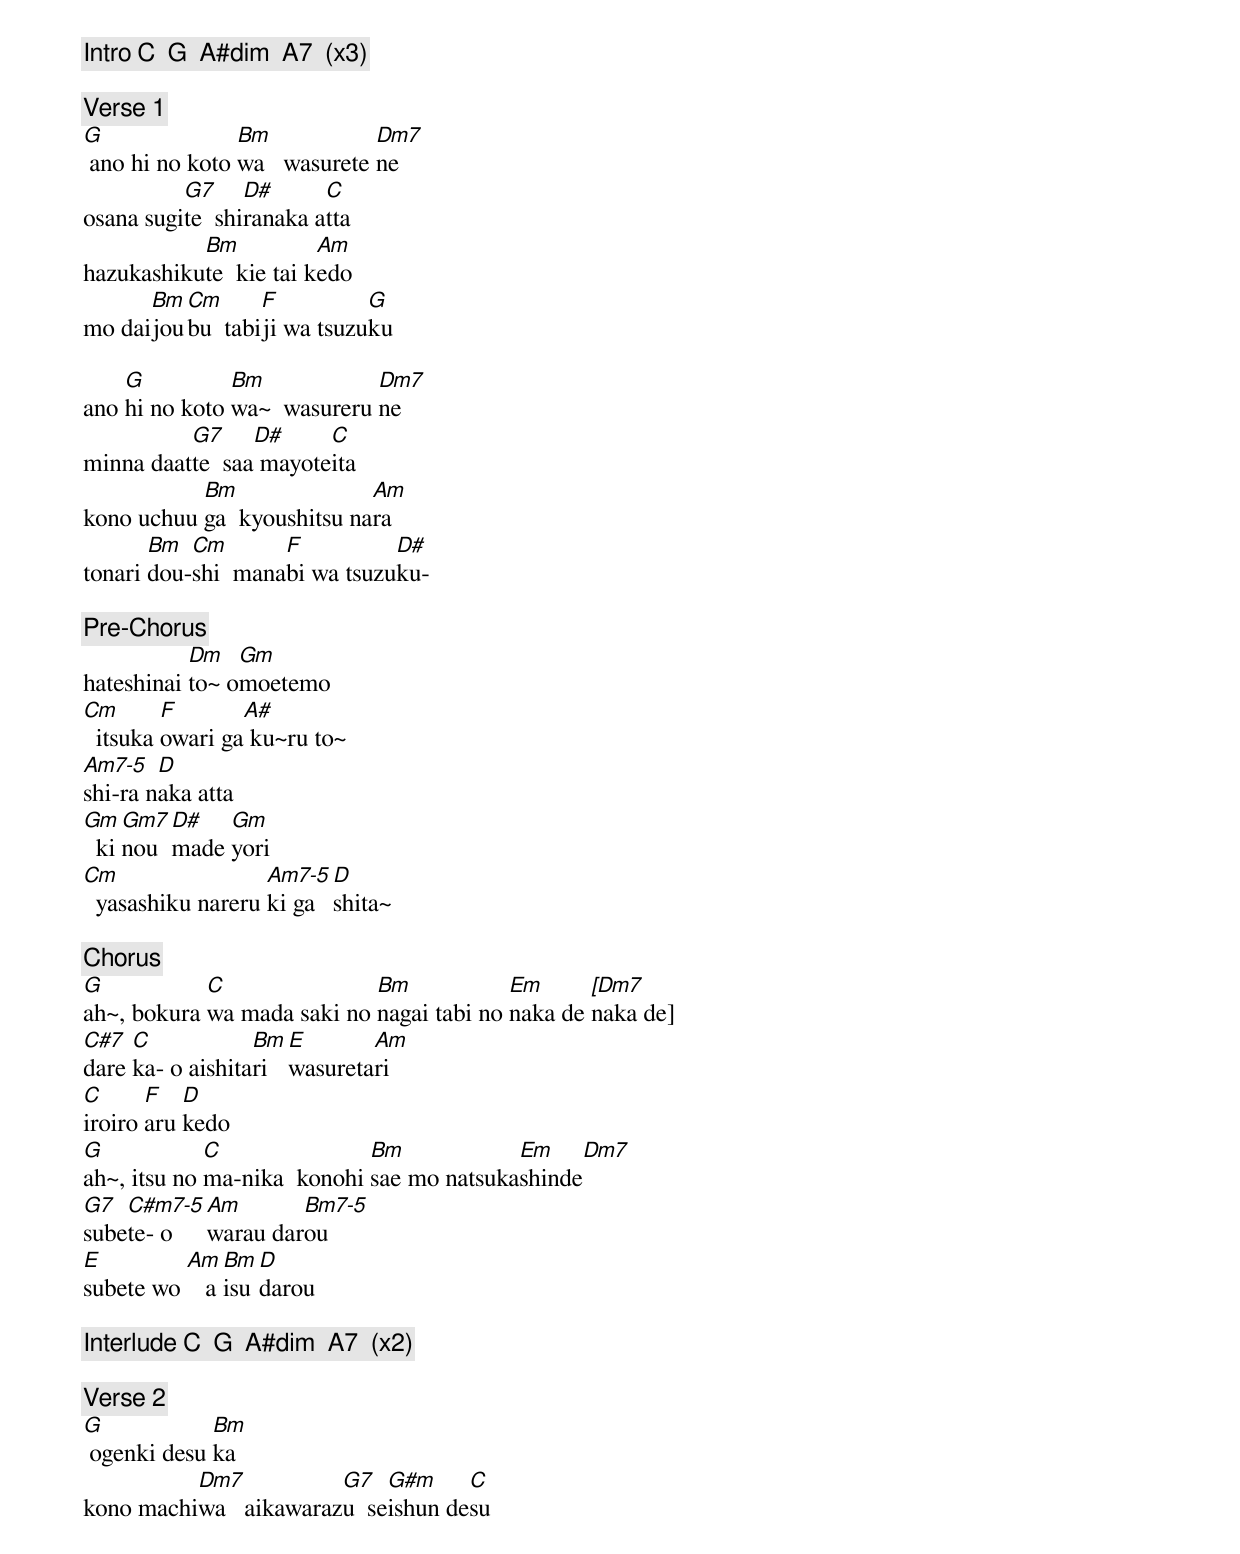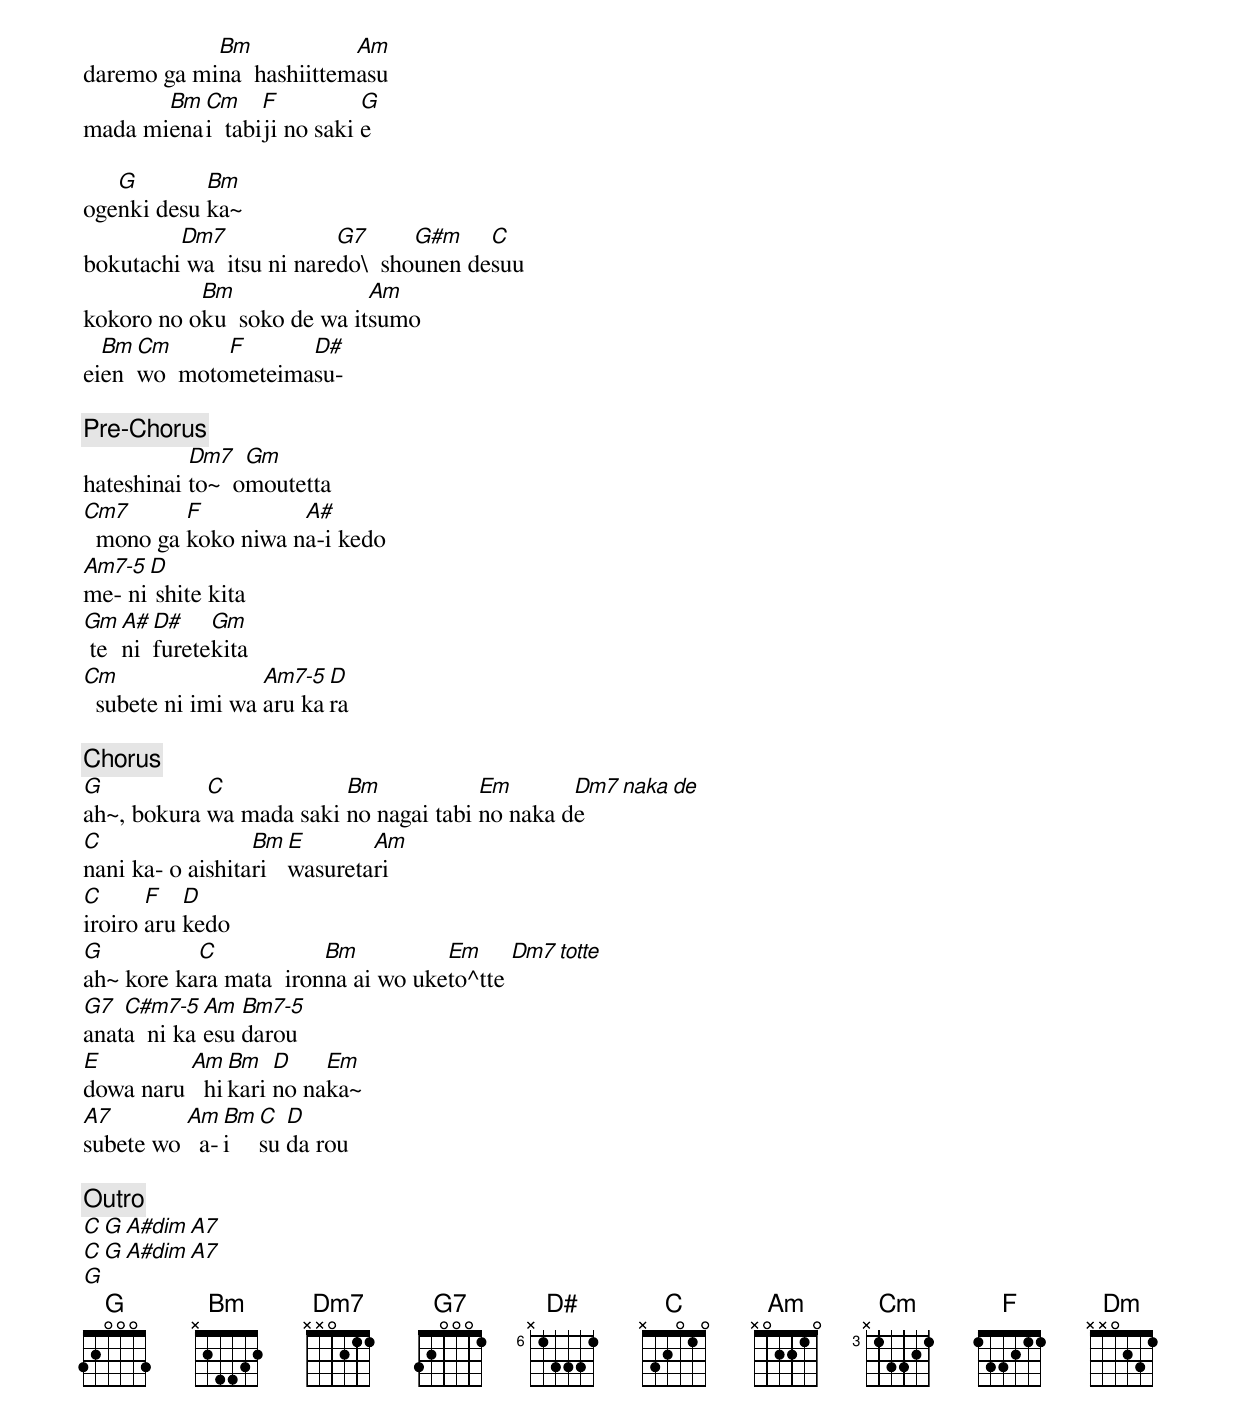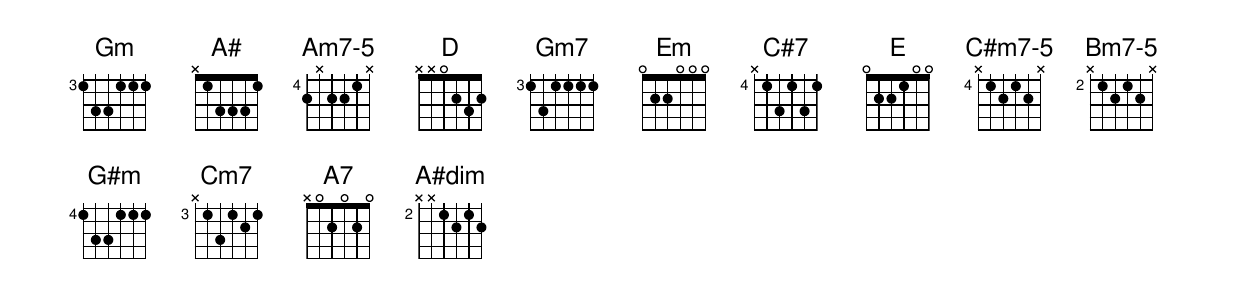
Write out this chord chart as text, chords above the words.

A#dim   xx2323
D#      x68886
Bm7-5   x2323x
Am7-5   5x554x
C#m7-5  x4545x
C#7     x46464

[Intro] C  G  A#dim  A7  (x3)

[Verse 1]
G               Bm            Dm7
 ano hi no koto wa   wasurete ne
          G7     D#      C
osana sugite  shiranaka atta
           Bm           Am
hazukashikute  kie tai kedo
      Bm Cm      F          G
mo daijoubu  tabiji wa tsuzuku

    G          Bm            Dm7
ano hi no koto wa~  wasureru ne
          G7     D#     C
minna daatte  saa mayoteita
           Bm               Am
kono uchuu ga  kyoushitsu nara
       Bm  Cm       F          D#
tonari dou-shi  manabi wa tsuzuku-

[Pre-Chorus]
           Dm   Gm
hateshinai to~ omoetemo
Cm       F       A#
  itsuka owari ga ku~ru to~
Am7-5   D
shi-ra naka atta
Gm  Gm7 D#   Gm
  kinou made yori
Cm                 Am7-5 D
  yasashiku nareru ki ga shita~

[Chorus]
G           C               Bm            Em       Dm7
ah~, bokura wa mada saki no nagai tabi no naka de [naka de]
C#7  C            Bm  E       Am
dare ka- o aishitari  wasuretari
C      F   D
iroiro aru kedo
G            C               Bm            Em    Dm7
ah~, itsu no ma-nika  konohi sae mo natsukashinde
G7  C#m7-5  Am       Bm7-5
subete- o   warau darou
E         Am  Bm  D
subete wo    aisu darou

[Interlude] C  G  A#dim  A7  (x2)

[Verse 2]
G            Bm
 ogenki desu ka
          Dm7           G7   G#m     C
kono machiwa   aikawarazu  seishun desu
            Bm            Am
daremo ga mina  hashiittemasu
       Bm Cm     F          G
mada mienai  tabiji no saki e

   G        Bm
ogenki desu ka~
         Dm7              G7      G#m    C
bokutachi wa  itsu ni naredo\  shounen desuu
           Bm               Am
kokoro no oku  soko de wa itsumo
  Bm Cm      F      D#
eien wo  motometeimasu-

[Pre-Chorus]
           Dm7   Gm
hateshinai to~  omoutetta
Cm7       F          A#
  mono ga koko niwa na-i kedo
Am7-5 D
me- ni shite kita
Gm  A# D#    Gm
 te ni furetekita
Cm                 Am7-5 D
  subete ni imi wa aru kara

[Chorus]
G           C            Bm            Em       Dm7
ah~, bokura wa mada saki no nagai tabi no naka de [naka de]
C                 Bm E       Am
nani ka- o aishitari wasuretari
C      F   D
iroiro aru kedo
G          C            Bm          Em     Dm7
ah~ kore kara mata  ironna ai wo uketo^tte [totte]
G7  C#m7-5  Am  Bm7-5
anata  ni kaesu darou
E         Am  Bm   D    Em
dowa naru   hikari no naka~
A7        Am  Bm C  D
subete wo   a-i  su da rou

[Outro]
C  G  A#dim  A7
C  G  A#dim  A7
G
